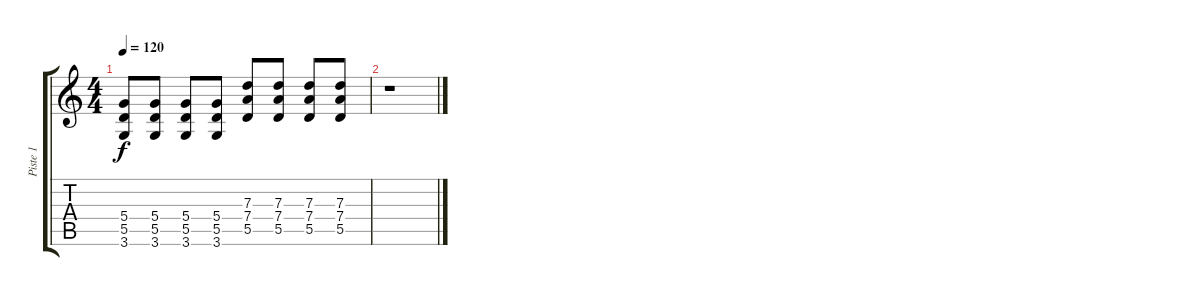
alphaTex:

\track ("Piste 1" "Piste 1") {instrument overdrivenguitar}
\staff {score tabs}
\tuning (E4 B3 G3 D3 A2 E2) {hide}
\ts (4 4)
\tempo 120
\clef g2
\ks c
(5.4 5.5 3.6).8{dy f} (5.4 5.5 3.6).8 (5.4 5.5 3.6).8 (5.4 5.5 3.6).8 (7.3 7.4 5.5).8 (7.3 7.4 5.5).8 (7.3 7.4 5.5).8 (7.3 7.4 5.5).8 |
r.1
